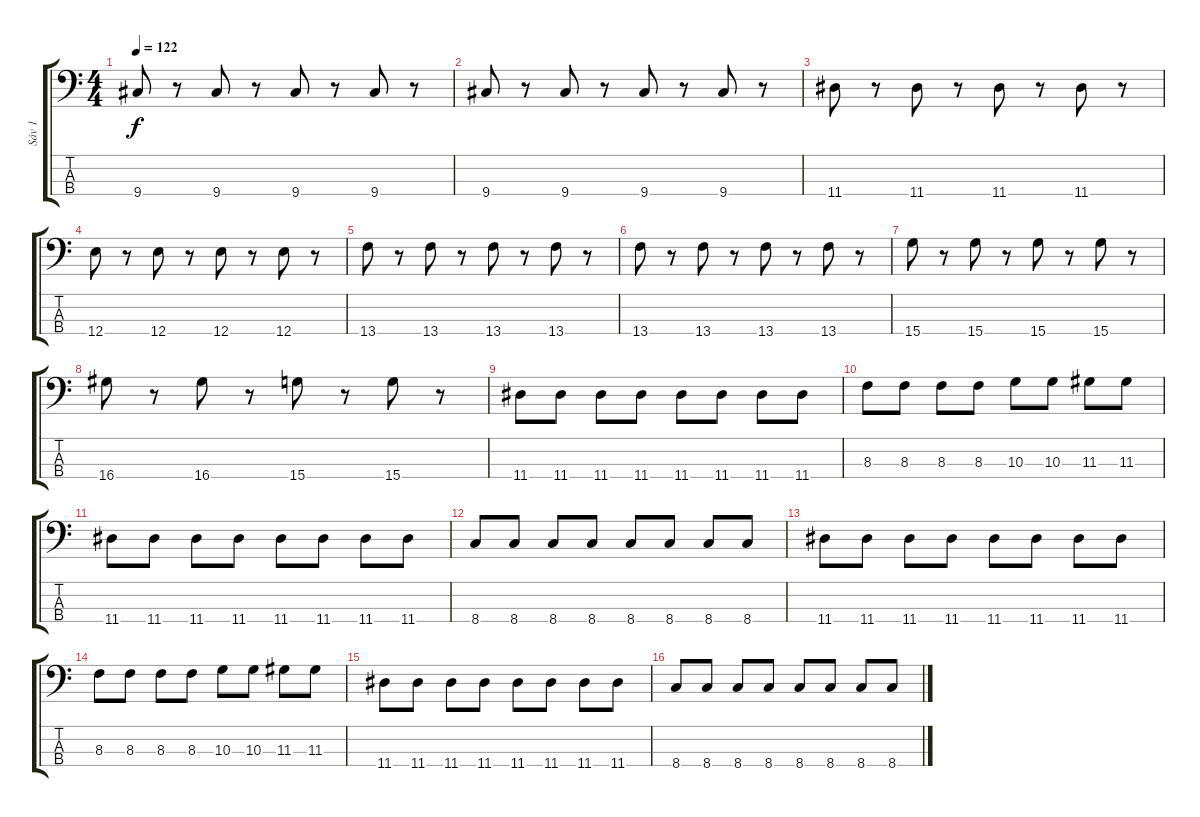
\track ("Sáv 1" "Sáv 1") {mute instrument electricbassfinger}
\staff {score tabs}
\tuning (G2 D2 A1 E1) {hide}
\ts (4 4)
\tempo 122
\clef f4
\ks c
9.4.8{dy f} r.8 9.4.8 r.8 9.4.8 r.8 9.4.8 r.8 |
9.4.8 r.8 9.4.8 r.8 9.4.8 r.8 9.4.8 r.8 |
11.4.8 r.8 11.4.8 r.8 11.4.8 r.8 11.4.8 r.8 |
12.4.8 r.8 12.4.8 r.8 12.4.8 r.8 12.4.8 r.8 |
13.4.8 r.8 13.4.8 r.8 13.4.8 r.8 13.4.8 r.8 |
13.4.8 r.8 13.4.8 r.8 13.4.8 r.8 13.4.8 r.8 |
15.4.8 r.8 15.4.8 r.8 15.4.8 r.8 15.4.8 r.8 |
16.4.8 r.8 16.4.8 r.8 15.4.8 r.8 15.4.8 r.8 |
11.4.8 11.4.8 11.4.8 11.4.8 11.4.8 11.4.8 11.4.8 11.4.8 |
8.3.8 8.3.8 8.3.8 8.3.8 10.3.8 10.3.8 11.3.8 11.3.8 |
11.4.8 11.4.8 11.4.8 11.4.8 11.4.8 11.4.8 11.4.8 11.4.8 |
8.4.8 8.4.8 8.4.8 8.4.8 8.4.8 8.4.8 8.4.8 8.4.8 |
11.4.8 11.4.8 11.4.8 11.4.8 11.4.8 11.4.8 11.4.8 11.4.8 |
8.3.8 8.3.8 8.3.8 8.3.8 10.3.8 10.3.8 11.3.8 11.3.8 |
11.4.8 11.4.8 11.4.8 11.4.8 11.4.8 11.4.8 11.4.8 11.4.8 |
8.4.8 8.4.8 8.4.8 8.4.8 8.4.8 8.4.8 8.4.8 8.4.8
